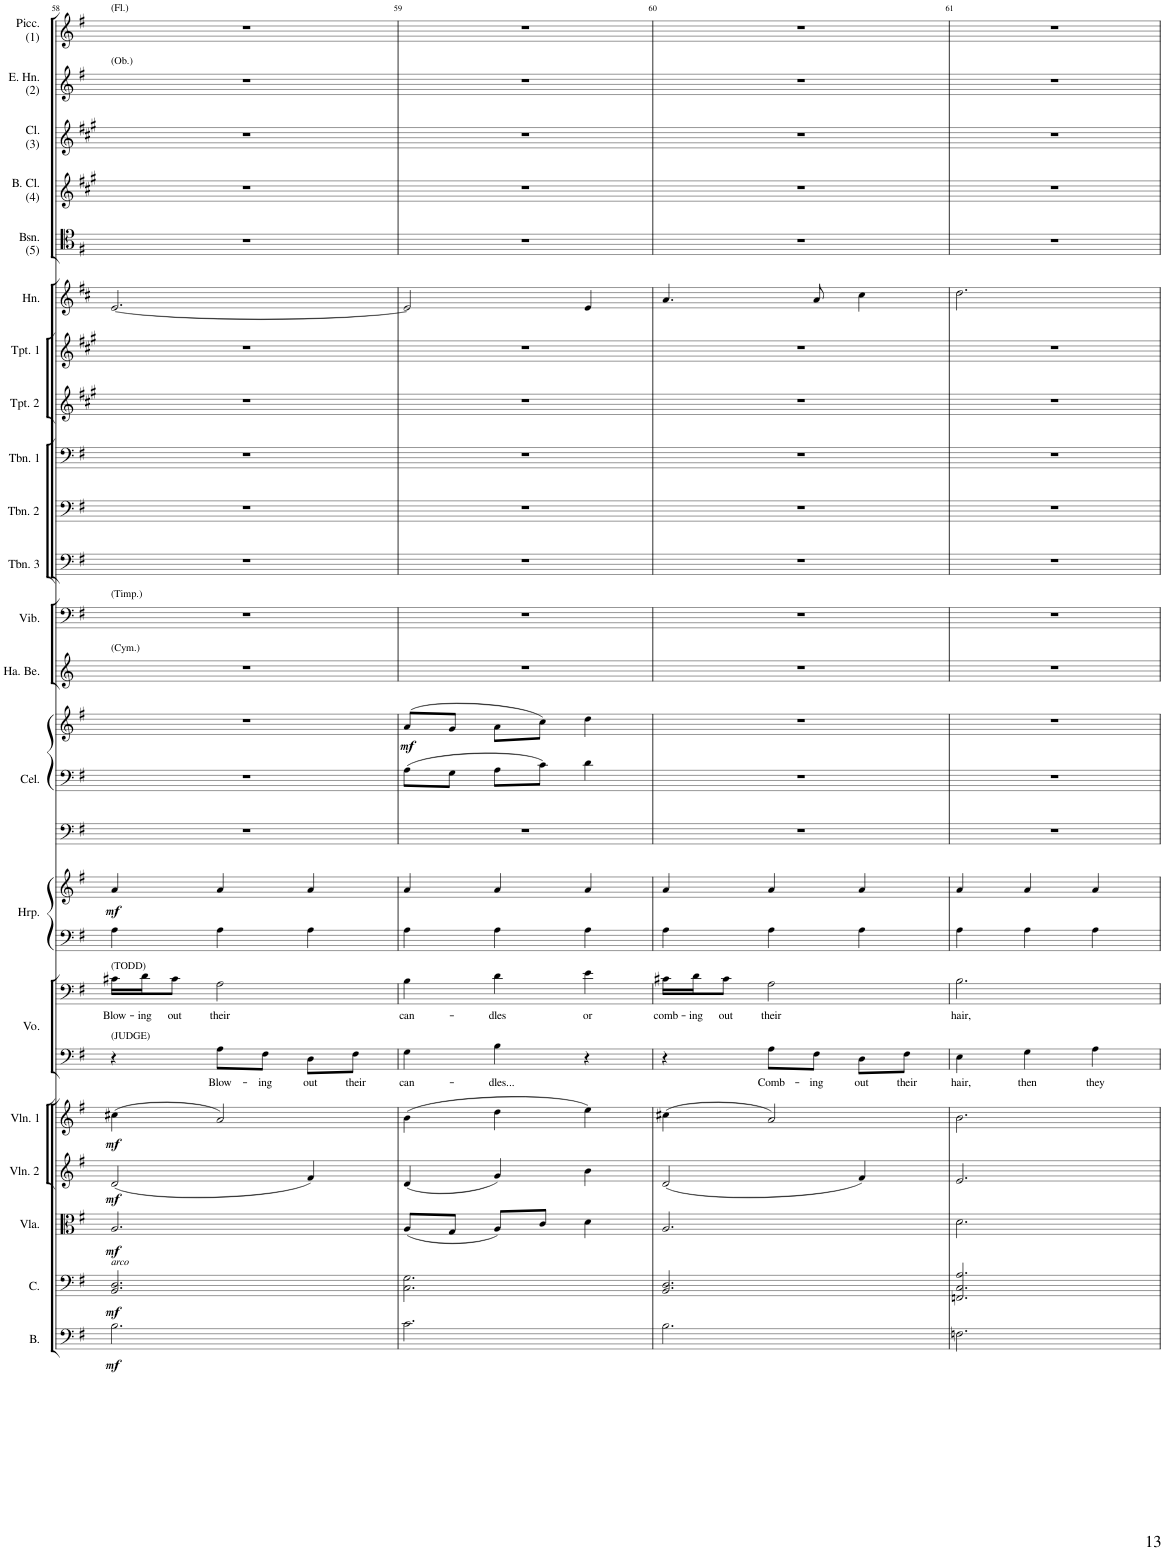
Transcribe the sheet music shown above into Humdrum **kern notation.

**kern	**dynam	**kern	**dynam	**kern	**dynam	**kern	**dynam	**kern	**dynam	**kern	**text	**kern	**text	**kern	**kern	**dynam	**kern	**kern	**kern	**dynam	**kern	**kern	**kern	**kern	**kern	**kern	**kern	**kern	**kern	**kern	**kern	**kern	**kern
*part21	*part21	*part20	*part20	*part19	*part19	*part18	*part18	*part17	*part17	*part16	*part16	*part16	*part16	*part15	*part15	*part15	*part14	*part14	*part14	*part14	*part13	*part12	*part11	*part10	*part9	*part8	*part7	*part6	*part5	*part4	*part3	*part2	*part1
*staff25	*staff25	*staff24	*staff24	*staff23	*staff23	*staff22	*staff22	*staff21	*staff21	*staff20	*staff20	*staff19	*staff19	*staff18	*staff17	*staff17/18	*staff16	*staff15	*staff14	*staff14/15/16	*staff13	*staff12	*staff11	*staff10	*staff9	*staff8	*staff7	*staff6	*staff5	*staff4	*staff3	*staff2	*staff1
*I"Bass	*	*I"Cello	*	*I"Viola	*	*I"Violin 2	*	*I"Violin 1	*	*I"Voice	*	*	*	*I"Harp	*	*	*I"Celesta	*	*	*	*I"Hand Bells	*I"Vibraphone	*I"Trombone 3	*I"Trombone 2	*I"Trombone 1	*I"Trumpet 2	*I"Trumpet 1	*I"Horn	*I"Bassoon (5)	*I"Bass Clarinet (4)	*I"Clarinet (3)	*I"English Horn (2)	*I"Piccolo (1)
*I'B.	*	*I'C.	*	*I'Vla.	*	*I'Vln. 2	*	*I'Vln. 1	*	*I'Vo.	*	*	*	*I'Hrp.	*	*	*I'Cel.	*	*	*	*I'Ha. Be.	*I'Vib.	*I'Tbn. 3	*I'Tbn. 2	*I'Tbn. 1	*I'Tpt. 2	*I'Tpt. 1	*I'Hn.	*I'Bsn. (5)	*I'B. Cl. (4)	*I'Cl. (3)	*I'E. Hn. (2)	*I'Picc. (1)
!!LO:PB:g=z
*clefF4	*	*clefF4	*	*clefC3	*	*clefG2	*	*clefG2	*	*clefF4	*	*clefF4	*	*clefF4	*clefG2	*	*clefF4	*clefF4	*clefG2	*	*clefG2	*clefF4	*clefF4	*clefF4	*clefF4	*clefG2	*clefG2	*clefG2	*clefC4	*clefG2	*clefG2	*clefG2	*clefG2
*Trd7c12	*	*	*	*	*	*	*	*	*	*	*	*	*	*	*	*	*Trd-7c-12	*Trd-7c-12	*Trd-7c-12	*	*	*	*	*	*	*Trd1c2	*Trd1c2	*Trd4c7	*	*Trd8c14	*Trd1c2	*Trd4c7	*Trd-7c-12
*k[f#]	*	*k[f#]	*	*k[f#]	*	*k[f#]	*	*k[f#]	*	*k[f#]	*	*k[f#]	*	*k[f#]	*k[f#]	*	*k[f#]	*k[f#]	*k[f#]	*	*k[]	*k[f#]	*k[f#]	*k[f#]	*k[f#]	*k[f#c#g#]	*k[f#c#g#]	*k[f#c#]	*k[f#]	*k[f#c#g#]	*k[f#c#g#]	*k[f#]	*k[f#]
*M3/4	*	*M3/4	*	*M3/4	*	*M3/4	*	*M3/4	*	*M3/4	*	*M3/4	*	*M3/4	*M3/4	*	*M3/4	*M3/4	*M3/4	*	*M3/4	*M3/4	*M3/4	*M3/4	*M3/4	*M3/4	*M3/4	*M3/4	*M3/4	*M3/4	*M3/4	*M3/4	*M3/4
=58	=58	=58	=58	=58	=58	=58	=58	=58	=58	=58	=58	=58	=58	=58	=58	=58	=58	=58	=58	=58	=58	=58	=58	=58	=58	=58	=58	=58	=58	=58	=58	=58	=58
!	!	!	!	!	!	!	!	!	!	!	!	!	!	!	!	!	!	!	!	!	!	!	!	!	!	!	!	!	!	!	!	!	!LO:TX:a:t=(Fl.)
!	!	!	!	!	!	!	!	!	!	!	!	!	!	!	!	!	!	!	!	!	!	!	!	!	!	!	!	!	!	!	!	!LO:TX:a:t=(Ob.)	!
!	!	!	!	!	!	!	!	!	!	!	!	!	!	!	!	!	!	!	!	!	!	!LO:TX:a:t=(Timp.)	!	!	!	!	!	!	!	!	!	!	!
!	!	!	!	!	!	!	!	!	!	!	!	!	!	!	!	!	!	!	!	!	!LO:TX:a:t=(Cym.)	!	!	!	!	!	!	!	!	!	!	!	!
!	!	!	!	!	!	!	!	!	!	!	!	!LO:TX:a:t=(TODD)	!	!	!	!	!	!	!	!	!	!	!	!	!	!	!	!	!	!	!	!	!
!	!	!	!	!	!	!	!	!	!	!LO:TX:a:t=(JUDGE)	!	!	!	!	!	!	!	!	!	!	!	!	!	!	!	!	!	!	!	!	!	!	!
!	!	!LO:TX:a:i:t=arco	!	!	!	!	!	!	!	!	!	!	!	!	!	!	!	!	!	!	!	!	!	!	!	!	!	!	!	!	!	!	!
!	!LO:DY:b	!	!LO:DY:b	!	!LO:DY:b	!	!LO:DY:b	!	!LO:DY:b	!	!	!	!LO:LY:b	!	!	!LO:DY:b	!	!	!	!	!	!	!	!	!	!	!	!	!	!	!	!	!
2.B\	mf	2.BB/ 2.D/	mf	2.A/	mf	(2d/	mf	(4cc#X\	mf	4r	.	16c#X\LL	Blow-	4A\	4a/	mf	2.r	2.r	2.r	.	2.r	2.r	2.r	2.r	2.r	2.r	2.r	[2.e/	2.r	2.r	2.r	2.r	2.r
!	!	!	!	!	!	!	!	!	!	!	!	!	!LO:LY:b	!	!	!	!	!	!	!	!	!	!	!	!	!	!	!	!	!	!	!	!
.	.	.	.	.	.	.	.	.	.	.	.	16d\J	-ing	.	.	.	.	.	.	.	.	.	.	.	.	.	.	.	.	.	.	.	.
!	!	!	!	!	!	!	!	!	!	!	!	!	!LO:LY:b	!	!	!	!	!	!	!	!	!	!	!	!	!	!	!	!	!	!	!	!
.	.	.	.	.	.	.	.	.	.	.	.	8c#\J	out	.	.	.	.	.	.	.	.	.	.	.	.	.	.	.	.	.	.	.	.
!	!	!	!	!	!	!	!	!	!	!	!LO:LY:b	!	!LO:LY:b	!	!	!	!	!	!	!	!	!	!	!	!	!	!	!	!	!	!	!	!
.	.	.	.	.	.	.	.	2a/)	.	8A\L	Blow-	2A\	their	4A\	4a/	.	.	.	.	.	.	.	.	.	.	.	.	.	.	.	.	.	.
!	!	!	!	!	!	!	!	!	!	!	!LO:LY:b	!	!	!	!	!	!	!	!	!	!	!	!	!	!	!	!	!	!	!	!	!	!
.	.	.	.	.	.	.	.	.	.	8F#\J	-ing	.	.	.	.	.	.	.	.	.	.	.	.	.	.	.	.	.	.	.	.	.	.
!	!	!	!	!	!	!	!	!	!	!	!LO:LY:b	!	!	!	!	!	!	!	!	!	!	!	!	!	!	!	!	!	!	!	!	!	!
.	.	.	.	.	.	4f#/)	.	.	.	8D\L	out	.	.	4A\	4a/	.	.	.	.	.	.	.	.	.	.	.	.	.	.	.	.	.	.
!	!	!	!	!	!	!	!	!	!	!	!LO:LY:b	!	!	!	!	!	!	!	!	!	!	!	!	!	!	!	!	!	!	!	!	!	!
.	.	.	.	.	.	.	.	.	.	8F#\J	their	.	.	.	.	.	.	.	.	.	.	.	.	.	.	.	.	.	.	.	.	.	.
=59	=59	=59	=59	=59	=59	=59	=59	=59	=59	=59	=59	=59	=59	=59	=59	=59	=59	=59	=59	=59	=59	=59	=59	=59	=59	=59	=59	=59	=59	=59	=59	=59	=59
!	!	!	!	!	!	!	!	!	!	!	!LO:LY:b	!	!LO:LY:b	!	!	!	!	!	!	!LO:DY:b	!	!	!	!	!	!	!	!	!	!	!	!	!
2.c\	.	2.C\ 2.G\	.	(8A/L	.	(4d/	.	(4b\	.	4G\	can-	4B\	can-	4A\	4a/	.	2.r	8A\L	(8a/L	mf	2.r	2.r	2.r	2.r	2.r	2.r	2.r	2e/]	2.r	2.r	2.r	2.r	2.r
.	.	.	.	8G/J	.	.	.	.	.	.	.	.	.	.	.	.	.	8G\J	8g/J	.	.	.	.	.	.	.	.	.	.	.	.	.	.
!	!	!	!	!	!	!	!	!	!	!	!LO:LY:b	!	!LO:LY:b	!	!	!	!	!	!	!	!	!	!	!	!	!	!	!	!	!	!	!	!
.	.	.	.	8A/L)	.	4g/)	.	4dd\	.	4B\	-dles...	4d\	-dles	4A\	4a/	.	.	8A\L	8a\L	.	.	.	.	.	.	.	.	.	.	.	.	.	.
.	.	.	.	8c/J	.	.	.	.	.	.	.	.	.	.	.	.	.	8c\J	8cc\J)	.	.	.	.	.	.	.	.	.	.	.	.	.	.
!	!	!	!	!	!	!	!	!	!	!	!	!	!LO:LY:b	!	!	!	!	!	!	!	!	!	!	!	!	!	!	!	!	!	!	!	!
.	.	.	.	4d\	.	4b\	.	4ee\)	.	4r	.	4e\	or	4A\	4a/	.	.	4d\	4dd\	.	.	.	.	.	.	.	.	4e/	.	.	.	.	.
=60	=60	=60	=60	=60	=60	=60	=60	=60	=60	=60	=60	=60	=60	=60	=60	=60	=60	=60	=60	=60	=60	=60	=60	=60	=60	=60	=60	=60	=60	=60	=60	=60	=60
!	!	!	!	!	!	!	!	!	!	!	!	!	!LO:LY:b	!	!	!	!	!	!	!	!	!	!	!	!	!	!	!	!	!	!	!	!
2.B\	.	2.BB/ 2.D/	.	2.A/	.	(2d/	.	(4cc#X\	.	4r	.	16c#X\LL	comb-	4A\	4a/	.	2.r	2.r	2.r	.	2.r	2.r	2.r	2.r	2.r	2.r	2.r	4.a/	2.r	2.r	2.r	2.r	2.r
!	!	!	!	!	!	!	!	!	!	!	!	!	!LO:LY:b	!	!	!	!	!	!	!	!	!	!	!	!	!	!	!	!	!	!	!	!
.	.	.	.	.	.	.	.	.	.	.	.	16d\J	-ing	.	.	.	.	.	.	.	.	.	.	.	.	.	.	.	.	.	.	.	.
!	!	!	!	!	!	!	!	!	!	!	!	!	!LO:LY:b	!	!	!	!	!	!	!	!	!	!	!	!	!	!	!	!	!	!	!	!
.	.	.	.	.	.	.	.	.	.	.	.	8c#\J	out	.	.	.	.	.	.	.	.	.	.	.	.	.	.	.	.	.	.	.	.
!	!	!	!	!	!	!	!	!	!	!	!LO:LY:b	!	!LO:LY:b	!	!	!	!	!	!	!	!	!	!	!	!	!	!	!	!	!	!	!	!
.	.	.	.	.	.	.	.	2a/)	.	8A\L	Comb-	2A\	their	4A\	4a/	.	.	.	.	.	.	.	.	.	.	.	.	.	.	.	.	.	.
!	!	!	!	!	!	!	!	!	!	!	!LO:LY:b	!	!	!	!	!	!	!	!	!	!	!	!	!	!	!	!	!	!	!	!	!	!
.	.	.	.	.	.	.	.	.	.	8F#\J	-ing	.	.	.	.	.	.	.	.	.	.	.	.	.	.	.	.	8a/	.	.	.	.	.
!	!	!	!	!	!	!	!	!	!	!	!LO:LY:b	!	!	!	!	!	!	!	!	!	!	!	!	!	!	!	!	!	!	!	!	!	!
.	.	.	.	.	.	4f#/)	.	.	.	8D\L	out	.	.	4A\	4a/	.	.	.	.	.	.	.	.	.	.	.	.	4cc#\	.	.	.	.	.
!	!	!	!	!	!	!	!	!	!	!	!LO:LY:b	!	!	!	!	!	!	!	!	!	!	!	!	!	!	!	!	!	!	!	!	!	!
.	.	.	.	.	.	.	.	.	.	8F#\J	their	.	.	.	.	.	.	.	.	.	.	.	.	.	.	.	.	.	.	.	.	.	.
=61	=61	=61	=61	=61	=61	=61	=61	=61	=61	=61	=61	=61	=61	=61	=61	=61	=61	=61	=61	=61	=61	=61	=61	=61	=61	=61	=61	=61	=61	=61	=61	=61	=61
!	!	!	!	!	!	!	!	!	!	!	!LO:LY:b	!	!LO:LY:b	!	!	!	!	!	!	!	!	!	!	!	!	!	!	!	!	!	!	!	!
2.Fn\	.	2.FFn/ 2.C/ 2.A/	.	2.d\	.	2.e/	.	2.b\	.	4E\	hair,	2.B\	hair,	4A\	4a/	.	2.r	2.r	2.r	.	2.r	2.r	2.r	2.r	2.r	2.r	2.r	2.dd\	2.r	2.r	2.r	2.r	2.r
!	!	!	!	!	!	!	!	!	!	!	!LO:LY:b	!	!	!	!	!	!	!	!	!	!	!	!	!	!	!	!	!	!	!	!	!	!
.	.	.	.	.	.	.	.	.	.	4G\	then	.	.	4A\	4a/	.	.	.	.	.	.	.	.	.	.	.	.	.	.	.	.	.	.
!	!	!	!	!	!	!	!	!	!	!	!LO:LY:b	!	!	!	!	!	!	!	!	!	!	!	!	!	!	!	!	!	!	!	!	!	!
.	.	.	.	.	.	.	.	.	.	4A\	they	.	.	4A\	4a/	.	.	.	.	.	.	.	.	.	.	.	.	.	.	.	.	.	.
=	=	=	=	=	=	=	=	=	=	=	=	=	=	=	=	=	=	=	=	=	=	=	=	=	=	=	=	=	=	=	=	=	=
*-	*-	*-	*-	*-	*-	*-	*-	*-	*-	*-	*-	*-	*-	*-	*-	*-	*-	*-	*-	*-	*-	*-	*-	*-	*-	*-	*-	*-	*-	*-	*-	*-	*-
